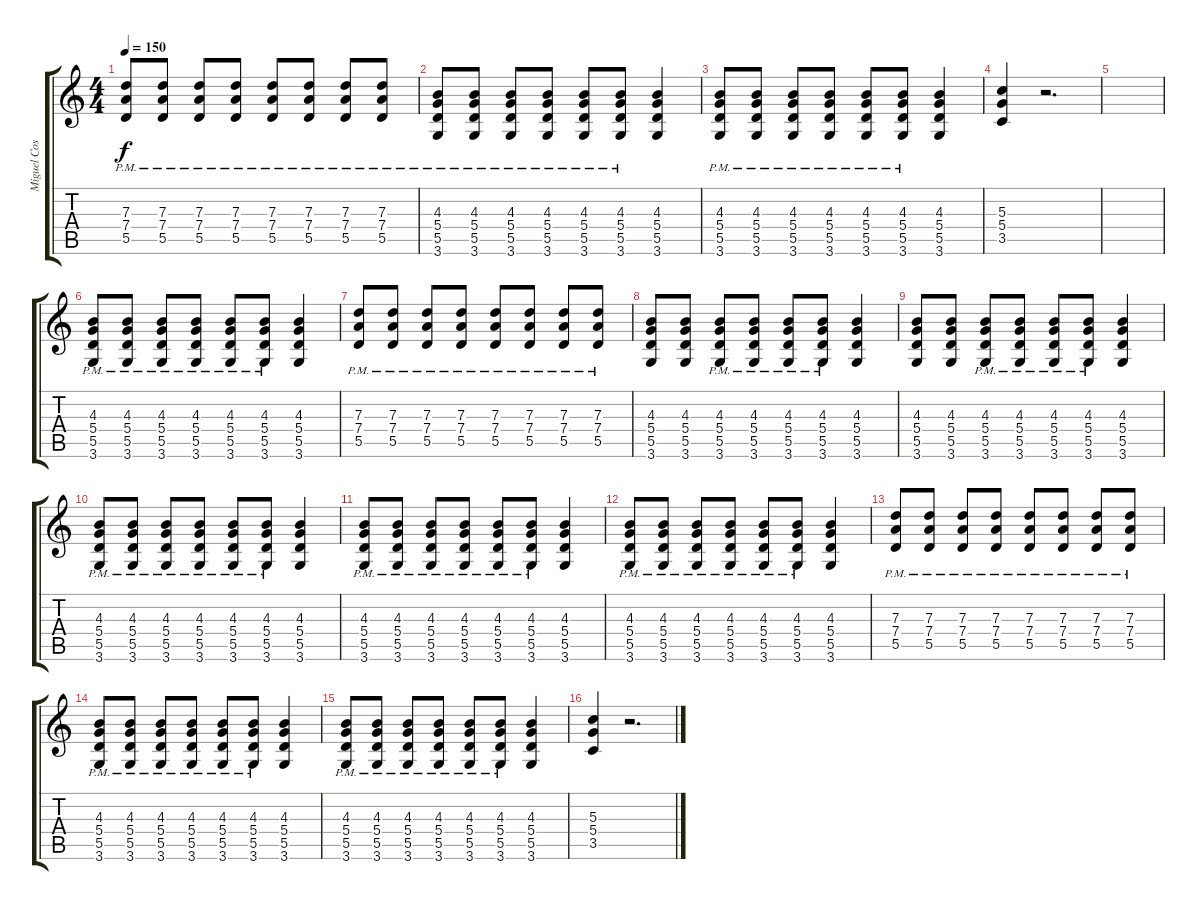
\track ("Miguel Costas - Guitarra rítmica" "Miguel Cos") {instrument overdrivenguitar}
\staff {score tabs}
\tuning (E4 B3 G3 D3 A2 E2) {hide}
\ts (4 4)
\tempo 150
\clef g2
\ks c
(7.3{pm} 7.4{pm} 5.5{pm}).8{dy f} (7.3{pm} 7.4{pm} 5.5{pm}).8 (7.3{pm} 7.4{pm} 5.5{pm}).8 (7.3{pm} 7.4{pm} 5.5{pm}).8 (7.3{pm} 7.4{pm} 5.5{pm}).8 (7.3{pm} 7.4{pm} 5.5{pm}).8 (7.3{pm} 7.4{pm} 5.5{pm}).8 (7.3{pm} 7.4{pm} 5.5{pm}).8 |
(4.3{pm} 5.4{pm} 5.5{pm} 3.6{pm}).8 (4.3{pm} 5.4{pm} 5.5{pm} 3.6{pm}).8 (4.3{pm} 5.4{pm} 5.5{pm} 3.6{pm}).8 (4.3{pm} 5.4{pm} 5.5{pm} 3.6{pm}).8 (4.3{pm} 5.4{pm} 5.5{pm} 3.6{pm}).8 (4.3{pm} 5.4{pm} 5.5{pm} 3.6{pm}).8 (4.3 5.4 5.5 3.6).4 |
(4.3{pm} 5.4{pm} 5.5{pm} 3.6{pm}).8 (4.3{pm} 5.4{pm} 5.5{pm} 3.6{pm}).8 (4.3{pm} 5.4{pm} 5.5{pm} 3.6{pm}).8 (4.3{pm} 5.4{pm} 5.5{pm} 3.6{pm}).8 (4.3{pm} 5.4{pm} 5.5{pm} 3.6{pm}).8 (4.3{pm} 5.4{pm} 5.5{pm} 3.6{pm}).8 (4.3 5.4 5.5 3.6).4 |
(5.3 5.4 3.5).4 r.2{d} |
|
(4.3{pm} 5.4{pm} 5.5{pm} 3.6{pm}).8 (4.3{pm} 5.4{pm} 5.5{pm} 3.6{pm}).8 (4.3{pm} 5.4{pm} 5.5{pm} 3.6{pm}).8 (4.3{pm} 5.4{pm} 5.5{pm} 3.6{pm}).8 (4.3{pm} 5.4{pm} 5.5{pm} 3.6{pm}).8 (4.3{pm} 5.4{pm} 5.5{pm} 3.6{pm}).8 (4.3 5.4 5.5 3.6).4 |
(7.3{pm} 7.4{pm} 5.5{pm}).8 (7.3{pm} 7.4{pm} 5.5{pm}).8 (7.3{pm} 7.4{pm} 5.5{pm}).8 (7.3{pm} 7.4{pm} 5.5{pm}).8 (7.3{pm} 7.4{pm} 5.5{pm}).8 (7.3{pm} 7.4{pm} 5.5{pm}).8 (7.3{pm} 7.4{pm} 5.5{pm}).8 (7.3{pm} 7.4{pm} 5.5{pm}).8 |
(4.3 5.4 5.5 3.6).8 (4.3 5.4 5.5 3.6).8 (4.3{pm} 5.4{pm} 5.5{pm} 3.6{pm}).8 (4.3{pm} 5.4{pm} 5.5{pm} 3.6{pm}).8 (4.3{pm} 5.4{pm} 5.5{pm} 3.6{pm}).8 (4.3{pm} 5.4{pm} 5.5{pm} 3.6{pm}).8 (4.3 5.4 5.5 3.6).4 |
(4.3 5.4 5.5 3.6).8 (4.3 5.4 5.5 3.6).8 (4.3{pm} 5.4{pm} 5.5{pm} 3.6{pm}).8 (4.3{pm} 5.4{pm} 5.5{pm} 3.6{pm}).8 (4.3{pm} 5.4{pm} 5.5{pm} 3.6{pm}).8 (4.3{pm} 5.4{pm} 5.5{pm} 3.6{pm}).8 (4.3 5.4 5.5 3.6).4 |
(4.3{pm} 5.4{pm} 5.5{pm} 3.6{pm}).8 (4.3{pm} 5.4{pm} 5.5{pm} 3.6{pm}).8 (4.3{pm} 5.4{pm} 5.5{pm} 3.6{pm}).8 (4.3{pm} 5.4{pm} 5.5{pm} 3.6{pm}).8 (4.3{pm} 5.4{pm} 5.5{pm} 3.6{pm}).8 (4.3{pm} 5.4{pm} 5.5{pm} 3.6{pm}).8 (4.3 5.4 5.5 3.6).4 |
(4.3{pm} 5.4{pm} 5.5{pm} 3.6{pm}).8 (4.3{pm} 5.4{pm} 5.5{pm} 3.6{pm}).8 (4.3{pm} 5.4{pm} 5.5{pm} 3.6{pm}).8 (4.3{pm} 5.4{pm} 5.5{pm} 3.6{pm}).8 (4.3{pm} 5.4{pm} 5.5{pm} 3.6{pm}).8 (4.3{pm} 5.4{pm} 5.5{pm} 3.6{pm}).8 (4.3 5.4 5.5 3.6).4 |
(4.3{pm} 5.4{pm} 5.5{pm} 3.6{pm}).8 (4.3{pm} 5.4{pm} 5.5{pm} 3.6{pm}).8 (4.3{pm} 5.4{pm} 5.5{pm} 3.6{pm}).8 (4.3{pm} 5.4{pm} 5.5{pm} 3.6{pm}).8 (4.3{pm} 5.4{pm} 5.5{pm} 3.6{pm}).8 (4.3{pm} 5.4{pm} 5.5{pm} 3.6{pm}).8 (4.3 5.4 5.5 3.6).4 |
(7.3{pm} 7.4{pm} 5.5{pm}).8 (7.3{pm} 7.4{pm} 5.5{pm}).8 (7.3{pm} 7.4{pm} 5.5{pm}).8 (7.3{pm} 7.4{pm} 5.5{pm}).8 (7.3{pm} 7.4{pm} 5.5{pm}).8 (7.3{pm} 7.4{pm} 5.5{pm}).8 (7.3{pm} 7.4{pm} 5.5{pm}).8 (7.3{pm} 7.4{pm} 5.5{pm}).8 |
(4.3{pm} 5.4{pm} 5.5{pm} 3.6{pm}).8 (4.3{pm} 5.4{pm} 5.5{pm} 3.6{pm}).8 (4.3{pm} 5.4{pm} 5.5{pm} 3.6{pm}).8 (4.3{pm} 5.4{pm} 5.5{pm} 3.6{pm}).8 (4.3{pm} 5.4{pm} 5.5{pm} 3.6{pm}).8 (4.3{pm} 5.4{pm} 5.5{pm} 3.6{pm}).8 (4.3 5.4 5.5 3.6).4 |
(4.3{pm} 5.4{pm} 5.5{pm} 3.6{pm}).8 (4.3{pm} 5.4{pm} 5.5{pm} 3.6{pm}).8 (4.3{pm} 5.4{pm} 5.5{pm} 3.6{pm}).8 (4.3{pm} 5.4{pm} 5.5{pm} 3.6{pm}).8 (4.3{pm} 5.4{pm} 5.5{pm} 3.6{pm}).8 (4.3{pm} 5.4{pm} 5.5{pm} 3.6{pm}).8 (4.3 5.4 5.5 3.6).4 |
(5.3 5.4 3.5).4 r.2{d}
